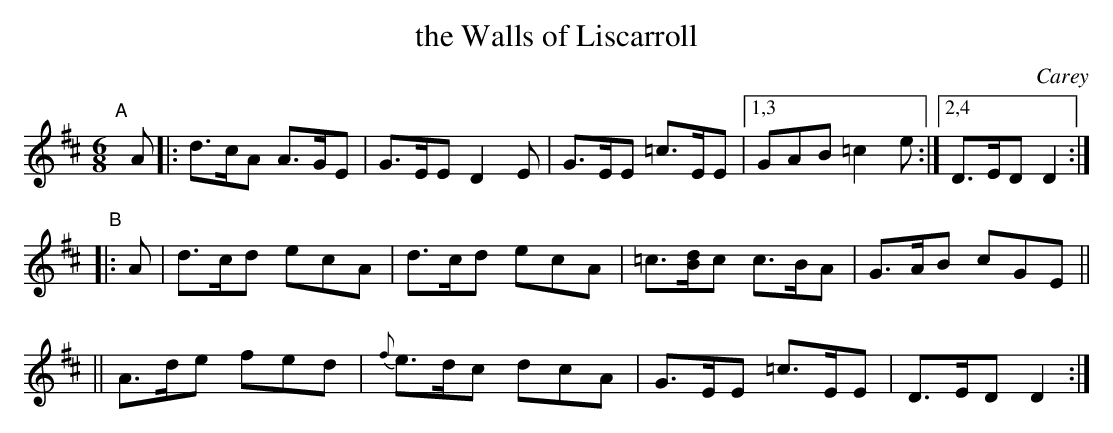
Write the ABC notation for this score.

X:1
T: the Walls of Liscarroll
O: Carey
M: 6/8
L: 1/8
K: D
"^A"[|] A \
|: d>cA A>GE | G>EE D2 E | G>EE =c>EE |[1,3 GAB =c2e :|[2,4 D>ED D2 :|
"^B"|: A \
|  d>cd ecA | d>cd ecA | =c>[Bd]c c>BA | G>AB cGE ||
|| A>de fed | {f}e>dc dcA | G>EE =c>EE | D>ED D2 :|
